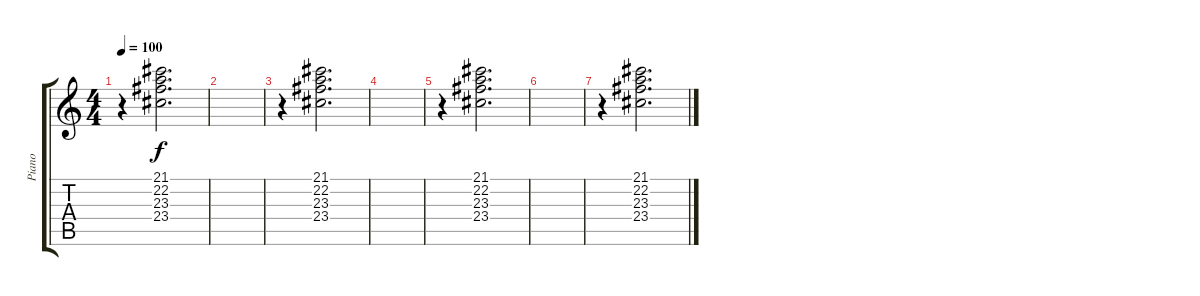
\track ("Piano" "Piano") {instrument brightacousticpiano}
\staff {score tabs}
\tuning (E4 B3 G3 D3 A2 E2) {hide}
\ts (4 4)
\tempo 100
\clef g2
\ks c
r.4{dy f} (21.1 22.2 23.3 23.4).2{d} |
|
r.4 (21.1 22.2 23.3 23.4).2{d} |
|
r.4 (21.1 22.2 23.3 23.4).2{d} |
|
r.4 (21.1 22.2 23.3 23.4).2{d}
